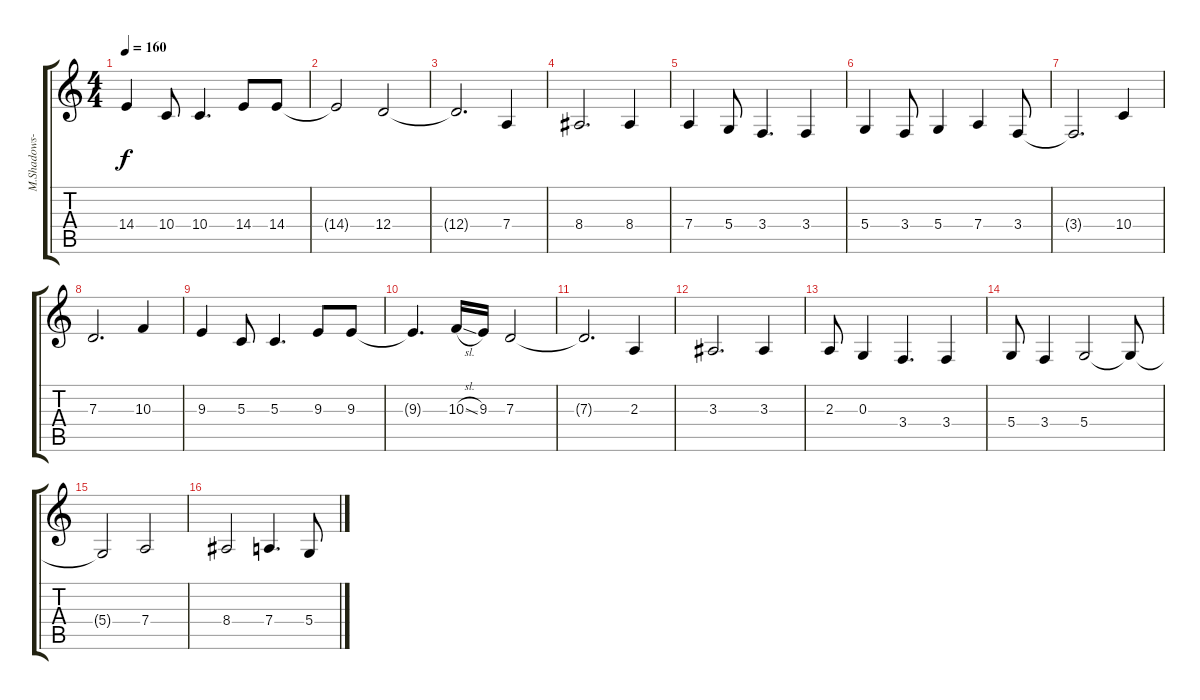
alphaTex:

\track ("M.Shadows-Vocals" "M.Shadows-") {instrument clarinet}
\staff {score tabs}
\tuning (E4 B3 G3 D3 A2 E2) {hide}
\ts (4 4)
\tempo 160
\clef g2
\ks c
14.4.4{dy f} 10.4.8 10.4.4{d} 14.4.8 14.4.8 |
14.4{t}.2 12.4.2 |
12.4{t}.2{d} 7.4.4 |
8.4.2{d} 8.4.4 |
7.4.4 5.4.8 3.4.4{d} 3.4.4 |
5.4.4 3.4.8 5.4.4 7.4.4 3.4.8 |
3.4{t}.2{d} 10.4.4 |
7.3.2{d} 10.3.4 |
9.3.4 5.3.8 5.3.4{d} 9.3.8 9.3.8 |
9.3{t}.4{d} 10.3{sl}.16 9.3.16 7.3.2 |
7.3{t}.2{d} 2.3.4 |
3.3.2{d} 3.3.4 |
2.3.8 0.3.4 3.4.4{d} 3.4.4 |
5.4.8 3.4.4 5.4.2 5.4{t}.8 |
5.4{t}.2 7.4.2 |
8.4.2 7.4.4{d} 5.4.8
